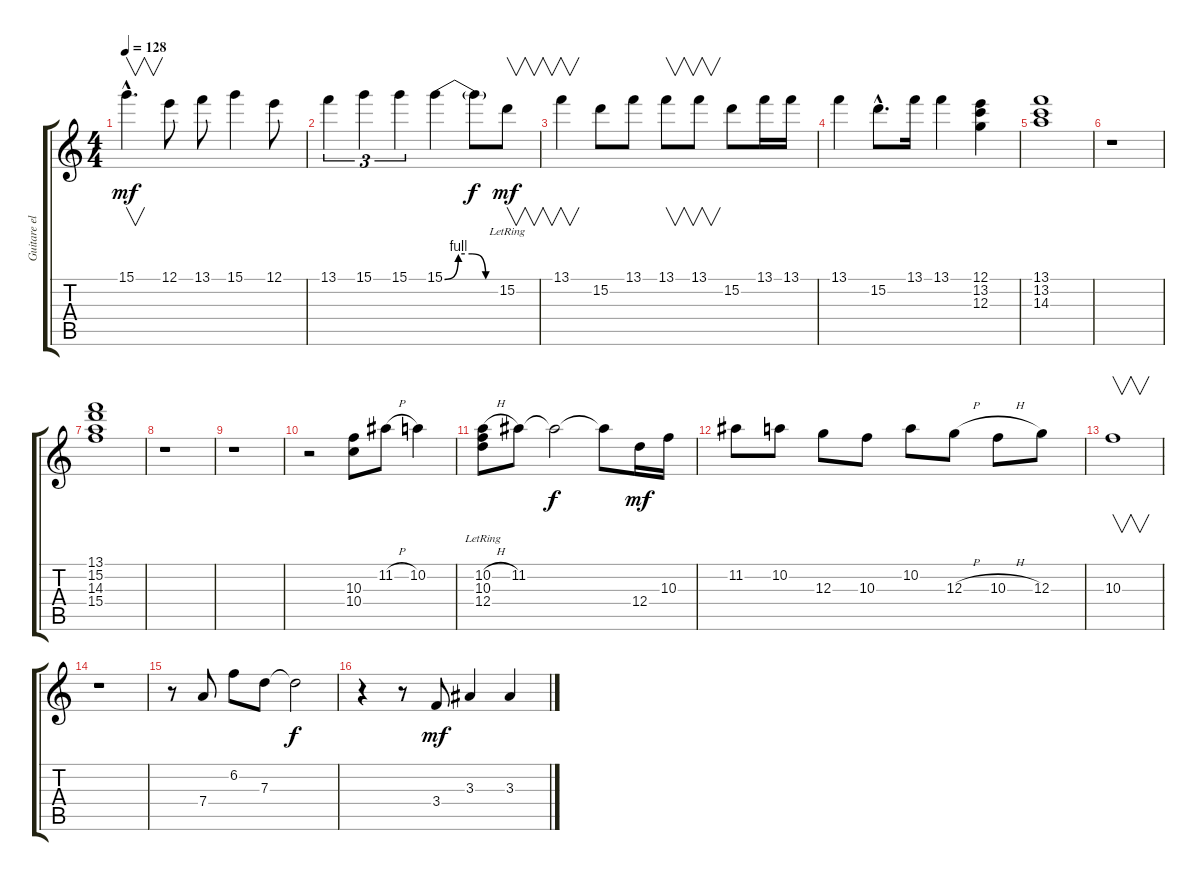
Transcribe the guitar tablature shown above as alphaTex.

\track ("Guitare elec 1" "Guitare el") {instrument distortionguitar}
\staff {score tabs}
\tuning (E4 B3 G3 D3 A2 E2) {hide}
\ts (4 4)
\tempo 128
\clef g2
\ks c
15.1{hac}.4{v d dy mf} 12.1.8 13.1.8 15.1.4 12.1.8 |
13.1.4{tu (3 2)} 15.1.4{tu (3 2)} 15.1.4{tu (3 2)} 15.1{be (custom 0 0 15 4 30 4 45 0 60 0)}.4 15.1{t}.8{dy f} 15.2{lr}.8{v dy mf} |
13.1.4{v} 15.2.8 13.1.8 13.1.8{v} 13.1.8{v} 15.2.8 13.1.16 13.1.16 |
13.1.4 15.2{hac}.8{d} 13.1.16 13.1.4 (12.1 13.2 12.3).4 |
(13.1 13.2 14.3).1 |
r.1 |
(13.1 15.2 14.3 15.4).1 |
r.1 |
r.1 |
r.2 (10.3 10.4).8 11.2{h}.8 10.2.4 |
(10.2{h} 10.3{lr} 12.4{lr}).8 11.2.8 11.2{t}.2{dy f} 11.2{t}.8 12.4.16{dy mf} 10.3.16 |
11.2.8 10.2.8 12.3.8 10.3.8 10.2.8 12.3{h}.8 10.3{h}.8 12.3.8 |
10.3.1{v} |
r.1 |
r.8 7.4.8 6.2.8 7.3.8 7.3{t}.2{dy f} |
r.4 r.8 3.4.8{dy mf} 3.3.4 3.3.4
